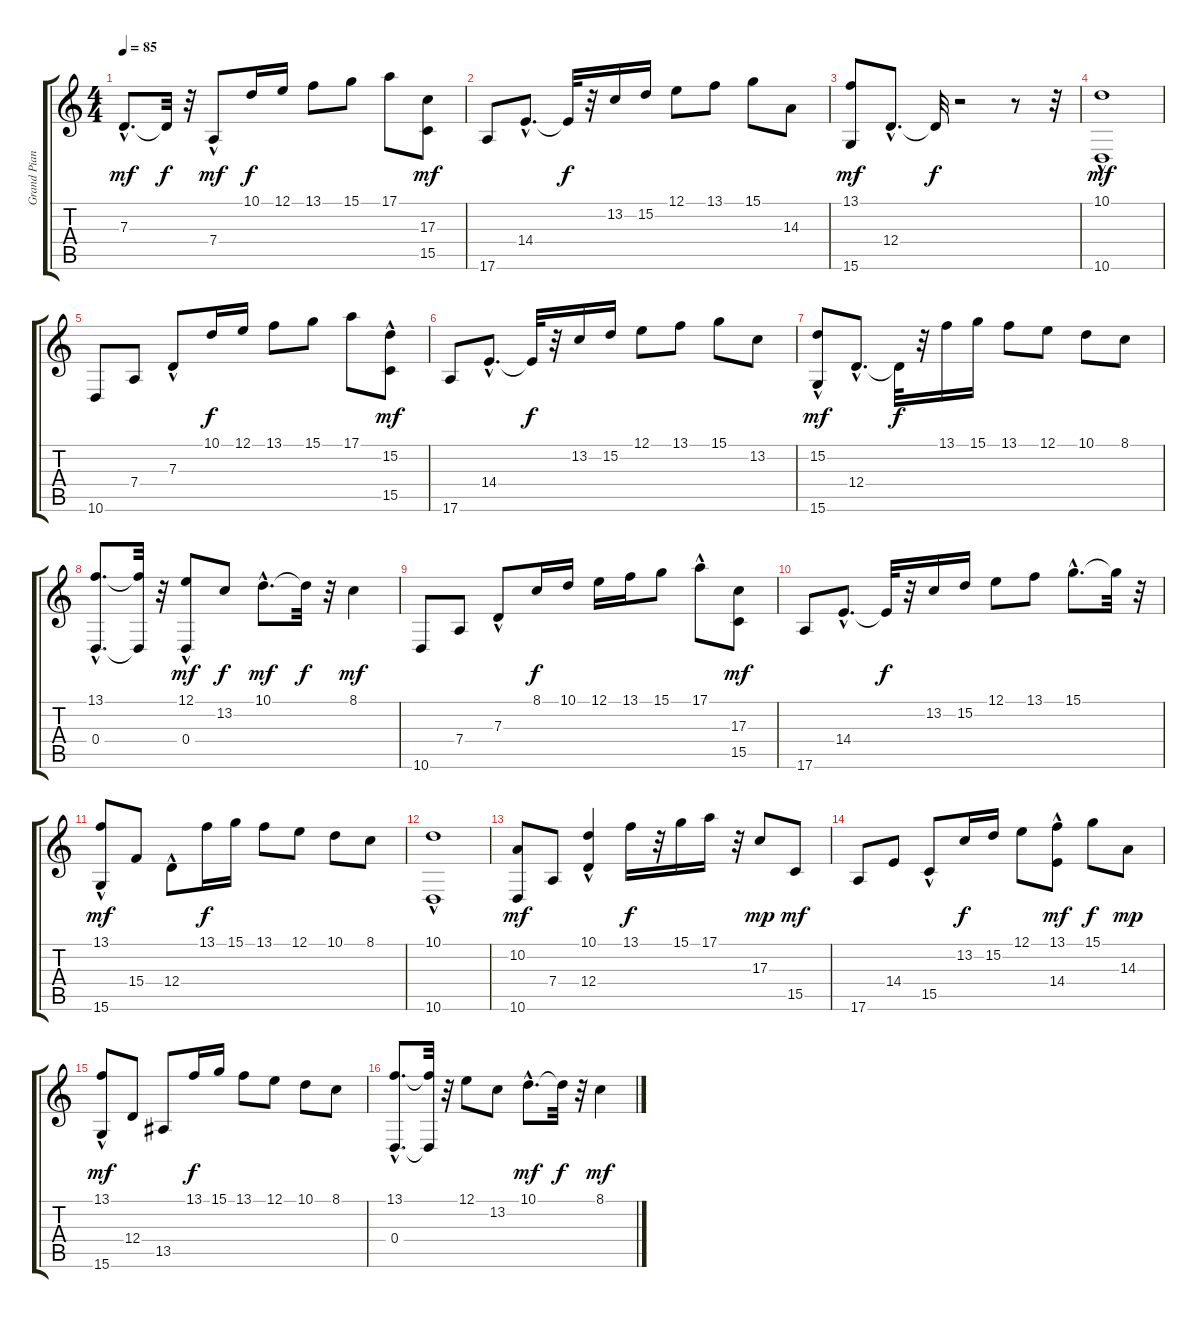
\track ("Grand Piano" "Grand Pian") {instrument acousticgrandpiano}
\staff {score tabs}
\tuning (E4 B3 G3 D3 A2 E2) {hide}
\ts (4 4)
\tempo 85
\clef g2
\ks c
7.3{hac}.8{d dy mf} 7.3{t}.32{dy f} r.32 7.4{hac}.8{dy mf} 10.1.16{dy f} 12.1.16 13.1.8 15.1.8 17.1.8 (17.3 15.5).8{dy mf} |
17.6.8 14.4{hac}.8{d} 14.4{t}.32{dy f} r.32 13.2.16 15.2.16 12.1.8 13.1.8 15.1.8 14.3.8 |
(13.1 15.6).8{dy mf} 12.4{hac}.8{d} 12.4{t}.32{dy f} r.2 r.8 r.32 |
(10.1 10.6{hac}).1{dy mf} |
10.6.8 7.4.8 7.3{hac}.8 10.1.16{dy f} 12.1.16 13.1.8 15.1.8 17.1.8 (15.2{hac} 15.5).8{dy mf} |
17.6.8 14.4{hac}.8{d} 14.4{t}.32{dy f} r.32 13.2.16 15.2.16 12.1.8 13.1.8 15.1.8 13.2.8 |
(15.2{hac} 15.6).8{dy mf} 12.4{hac}.8{d} 12.4{t}.32{dy f} r.32 13.1.16 15.1.16 13.1.8 12.1.8 10.1.8 8.1.8 |
(13.1{hac} 0.4{hac}).8{d} (13.1{t} 0.4{t}).32 r.32 (12.1 0.4{hac}).8{dy mf} 13.2.8{dy f} 10.1{hac}.8{d dy mf} 10.1{t}.32{dy f} r.32 8.1.4{dy mf} |
10.6.8 7.4.8 7.3{hac}.8 8.1.16{dy f} 10.1.16 12.1.16 13.1.16 15.1.8 17.1{hac}.8 (17.3 15.5).8{dy mf} |
17.6.8 14.4{hac}.8{d} 14.4{t}.32{dy f} r.32 13.2.16 15.2.16 12.1.8 13.1.8 15.1{hac}.8{d} 15.1{t}.32 r.32 |
(13.1{hac} 15.6).8{dy mf} 15.4.8 12.4{hac}.8 13.1.16{dy f} 15.1.16 13.1.8 12.1.8 10.1.8 8.1.8 |
(10.1 10.6{hac}).1 |
(10.2 10.6).8{dy mf} 7.4.8 (10.1 12.4{hac}).4 13.1.16{dy f} r.32 15.1.16 17.1.16 r.32 17.3.8{dy mp} 15.5.8{dy mf} |
17.6.8 14.4.8 15.5{hac}.8 13.2.16{dy f} 15.2.16 12.1.8 (13.1 14.4{hac}).8{dy mf} 15.1.8{dy f} 14.3.8{dy mp} |
(13.1{hac} 15.6).8{dy mf} 12.4.8 13.5.8 13.1.16{dy f} 15.1.16 13.1.8 12.1.8 10.1.8 8.1.8 |
(13.1{hac} 0.4{hac}).8{d} (13.1{t} 0.4{t}).32 r.32 12.1.8 13.2.8 10.1{hac}.8{d dy mf} 10.1{t}.32{dy f} r.32 8.1.4{dy mf}
